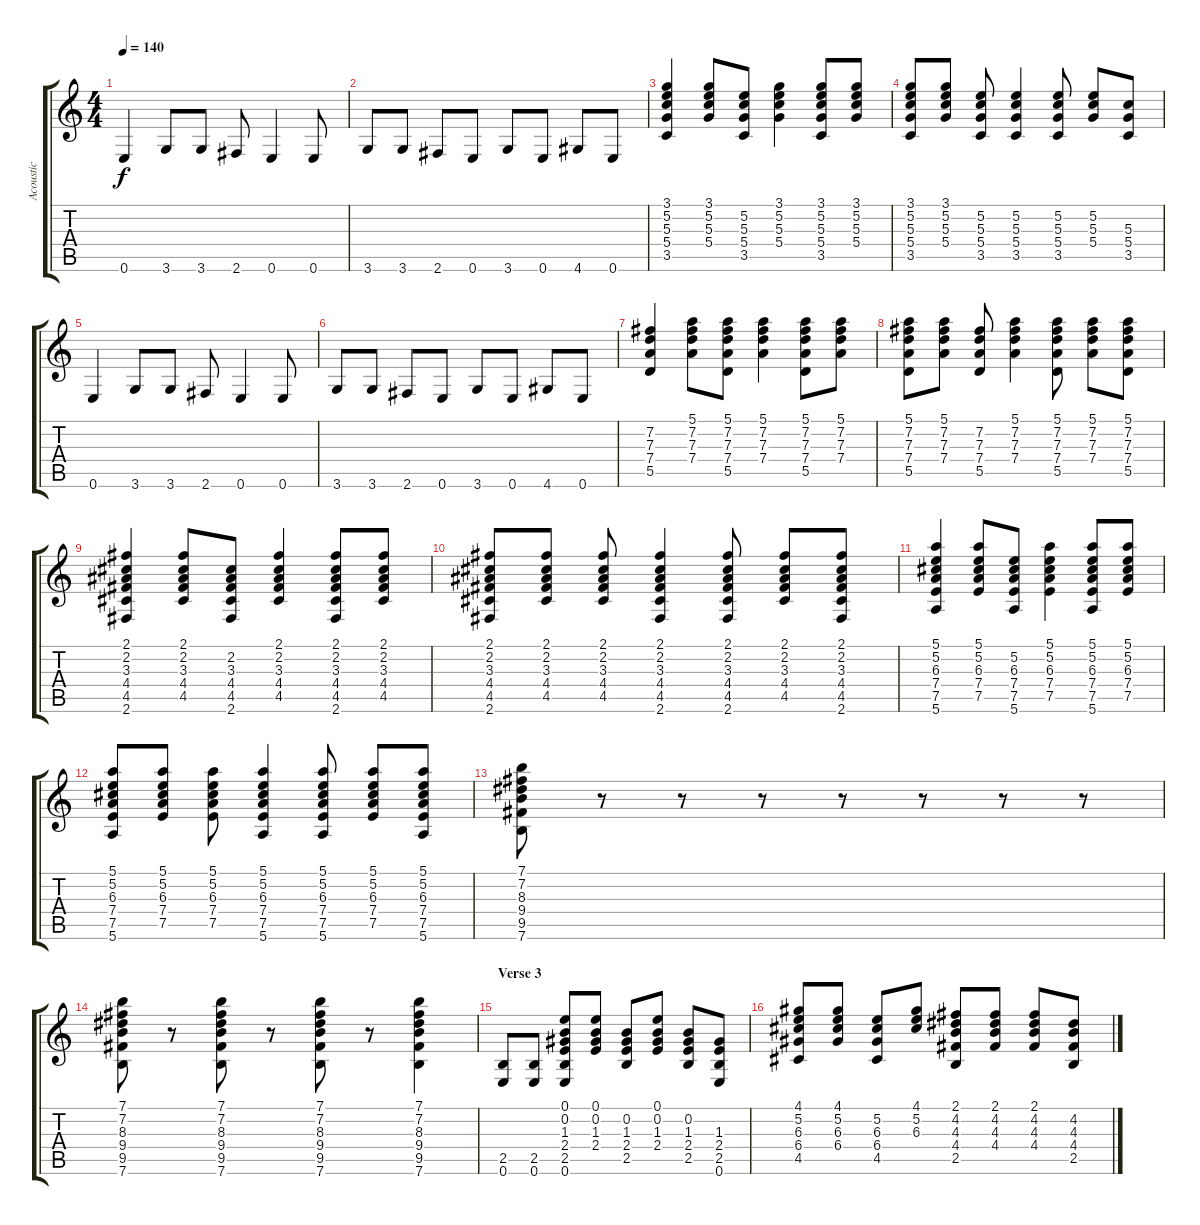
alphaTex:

\track ("Acoustic" "Acoustic") {instrument acousticguitarsteel}
\staff {score tabs}
\tuning (E4 B3 G3 D3 A2 E2) {hide}
\ts (4 4)
\tempo 140
\clef g2
\ks c
0.6.4{dy f} 3.6.8 3.6.8 2.6.8 0.6.4 0.6.8 |
3.6.8 3.6.8 2.6.8 0.6.8 3.6.8 0.6.8 4.6.8 0.6.8 |
(3.1 5.2 5.3 5.4 3.5).4 (3.1 5.2 5.3 5.4).8 (5.2 5.3 5.4 3.5).8 (3.1 5.2 5.3 5.4).4 (3.1 5.2 5.3 5.4 3.5).8 (3.1 5.2 5.3 5.4).8 |
(3.1 5.2 5.3 5.4 3.5).8 (3.1 5.2 5.3 5.4).8 (5.2 5.3 5.4 3.5).8 (5.2 5.3 5.4 3.5).4 (5.2 5.3 5.4 3.5).8 (5.2 5.3 5.4).8 (5.3 5.4 3.5).8 |
0.6.4 3.6.8 3.6.8 2.6.8 0.6.4 0.6.8 |
3.6.8 3.6.8 2.6.8 0.6.8 3.6.8 0.6.8 4.6.8 0.6.8 |
(7.2 7.3 7.4 5.5).4 (5.1 7.2 7.3 7.4).8 (5.1 7.2 7.3 7.4 5.5).8 (5.1 7.2 7.3 7.4).4 (5.1 7.2 7.3 7.4 5.5).8 (5.1 7.2 7.3 7.4).8 |
(5.1 7.2 7.3 7.4 5.5).8 (5.1 7.2 7.3 7.4).8 (7.2 7.3 7.4 5.5).8 (5.1 7.2 7.3 7.4).4 (5.1 7.2 7.3 7.4 5.5).8 (5.1 7.2 7.3 7.4).8 (5.1 7.2 7.3 7.4 5.5).8 |
(2.1 2.2 3.3 4.4 4.5 2.6).4 (2.1 2.2 3.3 4.4 4.5).8 (2.2 3.3 4.4 4.5 2.6).8 (2.1 2.2 3.3 4.4 4.5).4 (2.1 2.2 3.3 4.4 4.5 2.6).8 (2.1 2.2 3.3 4.4 4.5).8 |
(2.1 2.2 3.3 4.4 4.5 2.6).8 (2.1 2.2 3.3 4.4 4.5).8 (2.1 2.2 3.3 4.4 4.5).8 (2.1 2.2 3.3 4.4 4.5 2.6).4 (2.1 2.2 3.3 4.4 4.5 2.6).8 (2.1 2.2 3.3 4.4 4.5).8 (2.1 2.2 3.3 4.4 4.5 2.6).8 |
(5.1 5.2 6.3 7.4 7.5 5.6).4 (5.1 5.2 6.3 7.4 7.5).8 (5.2 6.3 7.4 7.5 5.6).8 (5.1 5.2 6.3 7.4 7.5).4 (5.1 5.2 6.3 7.4 7.5 5.6).8 (5.1 5.2 6.3 7.4 7.5).8 |
(5.1 5.2 6.3 7.4 7.5 5.6).8 (5.1 5.2 6.3 7.4 7.5).8 (5.1 5.2 6.3 7.4 7.5).8 (5.1 5.2 6.3 7.4 7.5 5.6).4 (5.1 5.2 6.3 7.4 7.5 5.6).8 (5.1 5.2 6.3 7.4 7.5).8 (5.1 5.2 6.3 7.4 7.5 5.6).8 |
(7.1 7.2 8.3 9.4 9.5 7.6).8 r.8 r.8 r.8 r.8 r.8 r.8 r.8 |
(7.1 7.2 8.3 9.4 9.5 7.6).8 r.8 (7.1 7.2 8.3 9.4 9.5 7.6).8 r.8 (7.1 7.2 8.3 9.4 9.5 7.6).8 r.8 (7.1 7.2 8.3 9.4 9.5 7.6).4 |
\section ("" "Verse 3")
(2.5 0.6).8 (2.5 0.6).8 (0.1 0.2 1.3 2.4 2.5 0.6).8 (0.1 0.2 1.3 2.4).8 (0.2 1.3 2.4 2.5).8 (0.1 0.2 1.3 2.4).8 (0.2 1.3 2.4 2.5).8 (1.3 2.4 2.5 0.6).8 |
(4.1 5.2 6.3 6.4 4.5).8 (4.1 5.2 6.3 6.4).8 (5.2 6.3 6.4 4.5).8 (4.1 5.2 6.3).8 (2.1 4.2 4.3 4.4 2.5).8 (2.1 4.2 4.3 4.4).8 (2.1 4.2 4.3 4.4).8 (4.2 4.3 4.4 2.5).8
